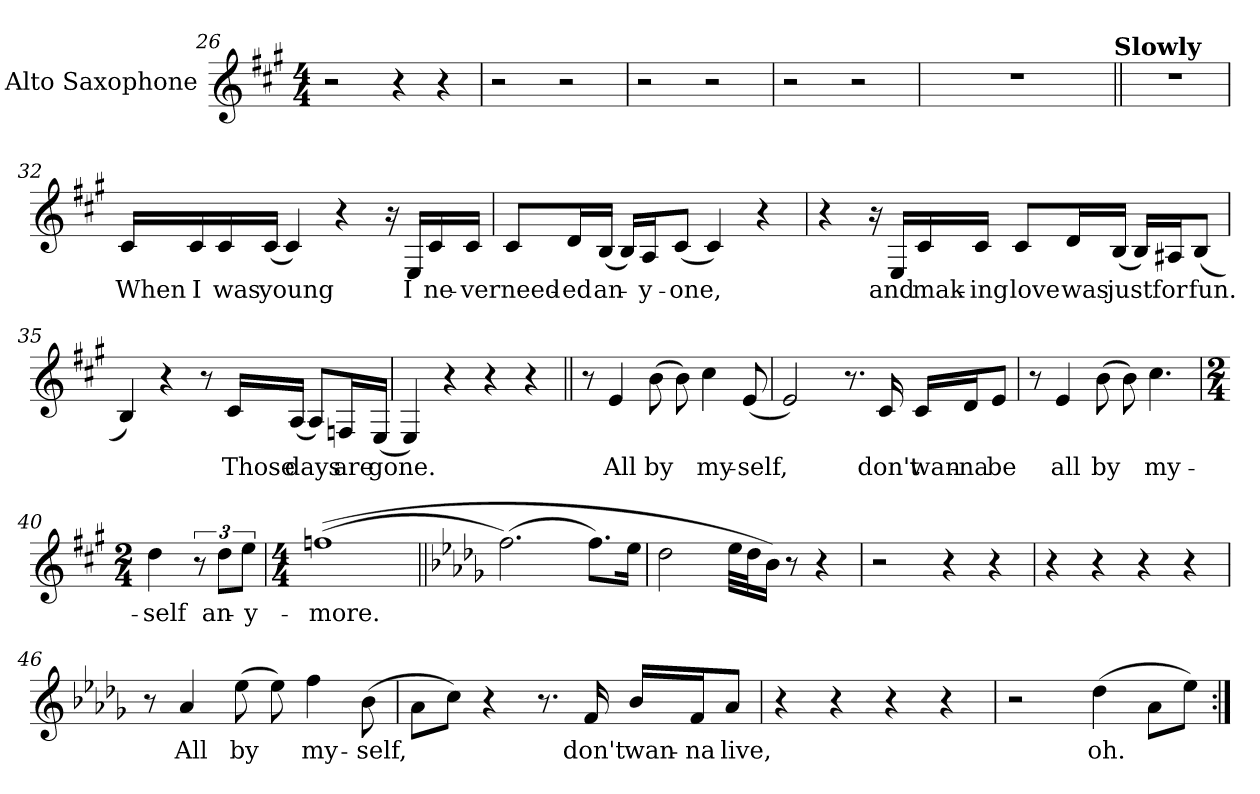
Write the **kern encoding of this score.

**kern	**text
*part1	*part1
*staff1	*staff1
*I"Alto Saxophone	*
*I'A. Sax.	*
*clefG2	*
*k[f#c#g#]	*
*A:	*
*M4/4	*
=26	=26
2r	.
4r	.
4r	.
=27	=27
2r	.
2r	.
=28	=28
2r	.
2r	.
!!LO:LB:g=z
=29	=29
2r	.
2r	.
=30	=30
*^	*
1r	2ryy	.
.	4ryy	.
.	8ryy	.
.	16ryy	.
.	32ryy	.
.	64ryy	.
.	128...ryy	.
*MM58	*	*
!	!LO:TX:a:B:t=Slowly	!
.	1024ryy	.
*v	*v	*
=31||	=31||
1r	.
=32	=32
!	!LO:LY:b
16c#LL	When
!	!LO:LY:b
16c#	I
!	!LO:LY:b
16c#	was
!	!LO:LY:b
(16c#JJ	young
4c#)	.
4r	.
16r	.
!	!LO:LY:b
16ELL	I
!	!LO:LY:b
16c#	ne-
!	!LO:LY:b
16c#JJ	-ver
!!LO:LB:g=z
=33	=33
!	!LO:LY:b
8c#L	need-
!	!LO:LY:b
16dL	-ed
!	!LO:LY:b
(16BJJ	an-
16BLL)	.
!	!LO:LY:b
16AJ	-y-
!	!LO:LY:b
(8c#J	-one,
4c#)	.
4r	.
=34	=34
4r	.
16r	.
!	!LO:LY:b
16ELL	and
!	!LO:LY:b
16c#	mak-
!	!LO:LY:b
16c#JJ	-ing
!	!LO:LY:b
8c#L	love
!	!LO:LY:b
16dL	was
!	!LO:LY:b
(16BJJ	just
16BLL)	.
!	!LO:LY:b
16A#J	for
!	!LO:LY:b
(8BJ	fun.
=35	=35
4B)	.
4r	.
8r	.
!	!LO:LY:b
16c#LL	Those
!	!LO:LY:b
(16AJJ	days
8AL)	.
!	!LO:LY:b
16FL	are
!	!LO:LY:b
(16EJJ	gone.
=36	=36
4E)	.
4r	.
4r	.
4r	.
!!LO:LB:g=z
=37||	=37||
8r	.
!	!LO:LY:b
4e	All
!	!LO:LY:b
(8b	by
8bL)	.
!	!LO:LY:b
4cc#	my-
!	!LO:LY:b
(8e	-self,
=38	=38
2e)	.
8.r	.
!	!LO:LY:b
16c#	don't
!	!LO:LY:b
16c#LL	wan-
!	!LO:LY:b
16dJ	-na
!	!LO:LY:b
8eJ	be
=39	=39
8r	.
!	!LO:LY:b
4e	all
!	!LO:LY:b
(8b	by
8bL)	.
!	!LO:LY:b
4.cc#	my-
=40	=40
*M2/4	*
!	!LO:LY:b
4dd	-self
12r	.
!	!LO:LY:b
12ddL	an-
!	!LO:LY:b
12eeJ	-y-
!!LO:LB:g=z
=41	=41
*M4/4	*
!	!LO:LY:b
((1ff	-more.
=42||	=42||
*k[b-e-a-d-g-]	*
*D-:	*
(2.ff)	.
8.ffL)	.
16ee-Jk	.
=43	=43
2dd-	.
32ee-LLL	.
32dd-J	.
16b-JJ)	.
8r	.
4r	.
=44	=44
2r	.
4r	.
4r	.
!!LO:LB:g=z
=45	=45
4r	.
4r	.
4r	.
4r	.
=46	=46
8r	.
!	!LO:LY:b
4a-	All
!	!LO:LY:b
(8ee-	by
8ee-L)	.
!	!LO:LY:b
4ff	my-
!	!LO:LY:b
(8b-	-self,
=47	=47
8a-L	.
8ccJ)	.
4r	.
8.r	.
!	!LO:LY:b
16f	don't
!	!LO:LY:b
16b-LL	wan-
!	!LO:LY:b
16fJ	-na
!	!LO:LY:b
8a-J	live,
=48	=48
4r	.
4r	.
4r	.
4r	.
!!LO:LB:g=z
=49	=49
2r	.
!	!LO:LY:b
(4dd-	oh.
8a-L	.
8ee-J)	.
=:|!	=:|!
*-	*-
